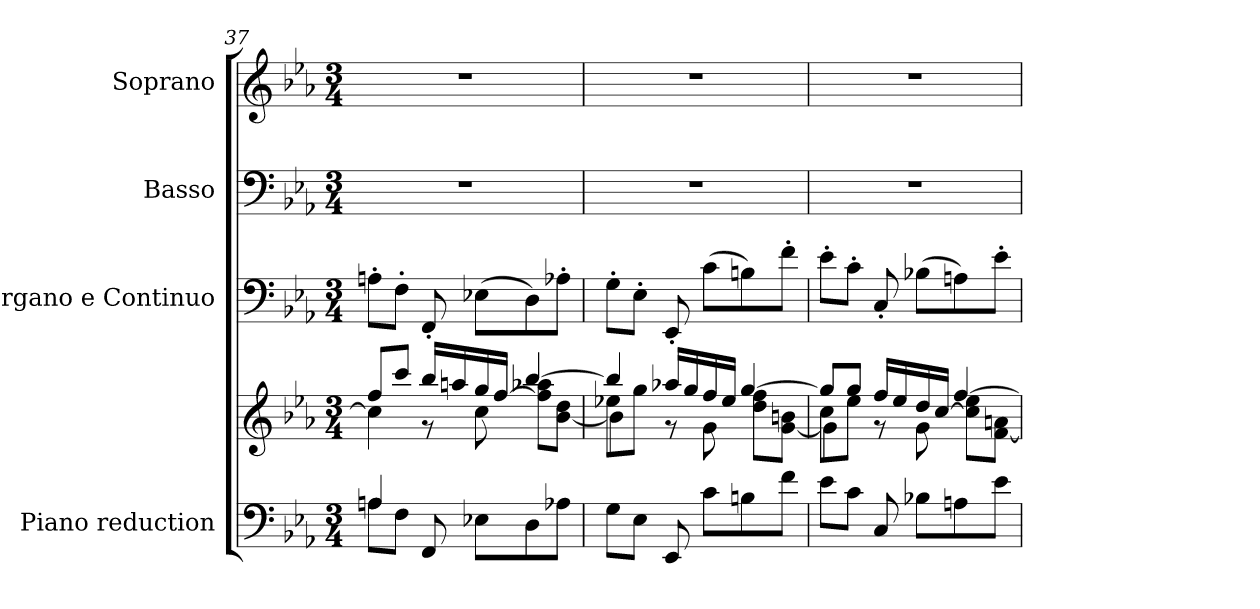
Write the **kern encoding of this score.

**kern	**kern	**kern	**kern	**kern
*part4	*part4	*part3	*part2	*part1
*staff5	*staff4	*staff3	*staff2	*staff1
*I"Piano reduction	*	*I"Organo e Continuo	*I"Basso	*I"Soprano
*I'Pno	*	*	*	*
*clefF4	*clefG2	*clefF4	*clefF4	*clefG2
*k[b-e-a-]	*k[b-e-a-]	*k[b-e-a-]	*k[b-e-a-]	*k[b-e-a-]
*M3/4	*M3/4	*M3/4	*M3/4	*M3/4
=37	=37	=37	=37	=37
*^	*^	*	*	*
4An/	8A\L	8ff/L	4cc\]	8An'\L	2.r	2.r
.	8F\J	8ccc/J	.	8F'\J	.	.
8FF/	8ryy	16bb-/LL	8r	8FF'/	.	.
.	.	16aan/	.	.	.	.
8ryy	8E-X\L	16gg/	8cc\	(8E-X\L	.	.
.	.	[<16ff/JJ	.	.	.	.
4ryy	8D\	[4bb-/	8ff\] 8aa-X\L	8D\)	.	.
.	8A-X\J	.	[8b-\ 8dd\J	8A-X'\J	.	.
*v	*v	*	*	*	*	*
=38	=38	=38	=38	=38	=38
*	*	*^	*	*	*
8G\L	4bb-/]	8ee-X\L	4b-\]	8G'\L	2.r	2.r
8E-\J	.	8gg\J	.	8E-'\J	.	.
8EE-/	16aa-X/LL	8r	2ryy	8EE-'/	.	.
.	16gg/	.	.	.	.	.
8c\L	16ff/	8g\	.	(8c\L	.	.
.	16ee-/JJ	.	.	.	.	.
8Bn\	[4gg/	8dd\ 8ff\L	.	8Bn\)	.	.
8f\J	.	[8g\ 8bn\J	.	8f'\J	.	.
!!LO:PB:g=z
=39	=39	=39	=39	=39	=39	=39
8e-\L	8gg/L]	8cc\L	4g\]	8e-'\L	2.r	2.r
8c\J	8gg/J	8ee-\J	.	8c'\J	.	.
8C/	16ff/LL	8r	2ryy	8C'/	.	.
.	16ee-/	.	.	.	.	.
8B-X\L	16dd/	8g\	.	(8B-X\L	.	.
.	[<16cc/JJ	.	.	.	.	.
8An\	[4ff/	8cc\] 8ee-\L	.	8An\)	.	.
8e-\J	.	[8f\ 8an\J	.	8e-'\J	.	.
*	*v	*v	*v	*	*	*
=	=	=	=	=
*-	*-	*-	*-	*-
